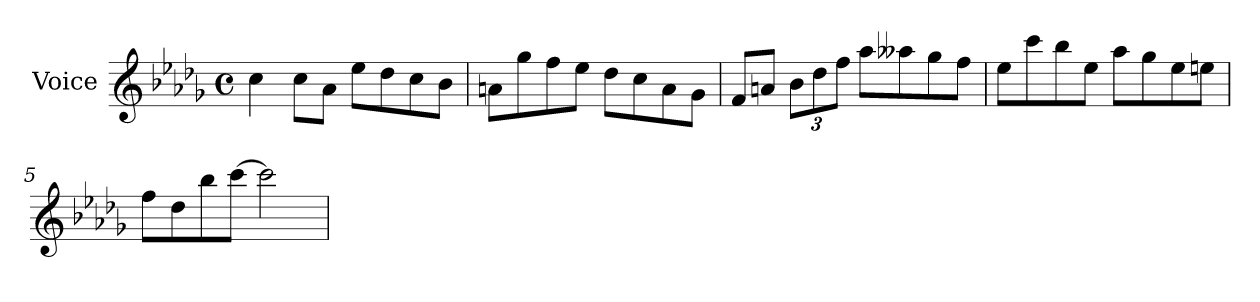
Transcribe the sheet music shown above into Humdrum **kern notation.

**kern
*part1
*staff1
*I"Voice
*I'Voice
*clefG2
*k[b-e-a-d-g-]
*M4/4
*met(c)
=1
4cc\
8cc\L
8a-\J
8ee-\L
8dd-\
8cc\
8b-\J
=2
8an\L
8gg-\
8ff\
8ee-\J
8dd-\L
8cc\
8a\
8g-\J
=3
8f/L
8an/J
12b-\L
12dd-\
12ff\J
8aa-\L
8aa--X\
8gg-\
8ff\J
=4
8ee-\L
8ccc\
8bb-\
8ee-\J
8aa-\L
8gg-\
8ee-\
8een\J
=5
8ff\L
8dd-\
8bb-\
[>8ccc\J
2ccc\]
=
*-
